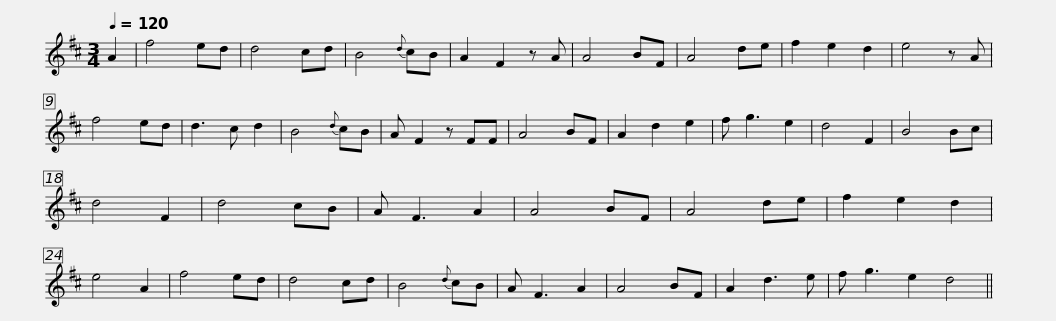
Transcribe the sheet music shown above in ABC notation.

X:1
L:1/8
Q:1/4=120
M:3/4
I:linebreak $
K:D
V:1 treble
V:1
 A2 | f4 ed | d4 cd | B4{d} cB | A2 F2 z A | %5
 A4 BF | A4 de | f2 e2 d2 | e4 z A | f4 ed | %10
 d3 c d2 | B4{d} cB |$ A F2 z FF | A4 BF | A2 d2 e2 | %15
 f g3 e2 | d4 F2 | B4 Bc | d4 F2 | d4 cB | %20
 A F3 A2 | A4 BF | A4 de | f2 e2 d2 | e4 A2 |$ %25
 f4 ed | d4 cd | B4{d} cB | A F3 A2 | A4 BF | %30
 A2 d3 e | f g3 e2 d4 || %32
